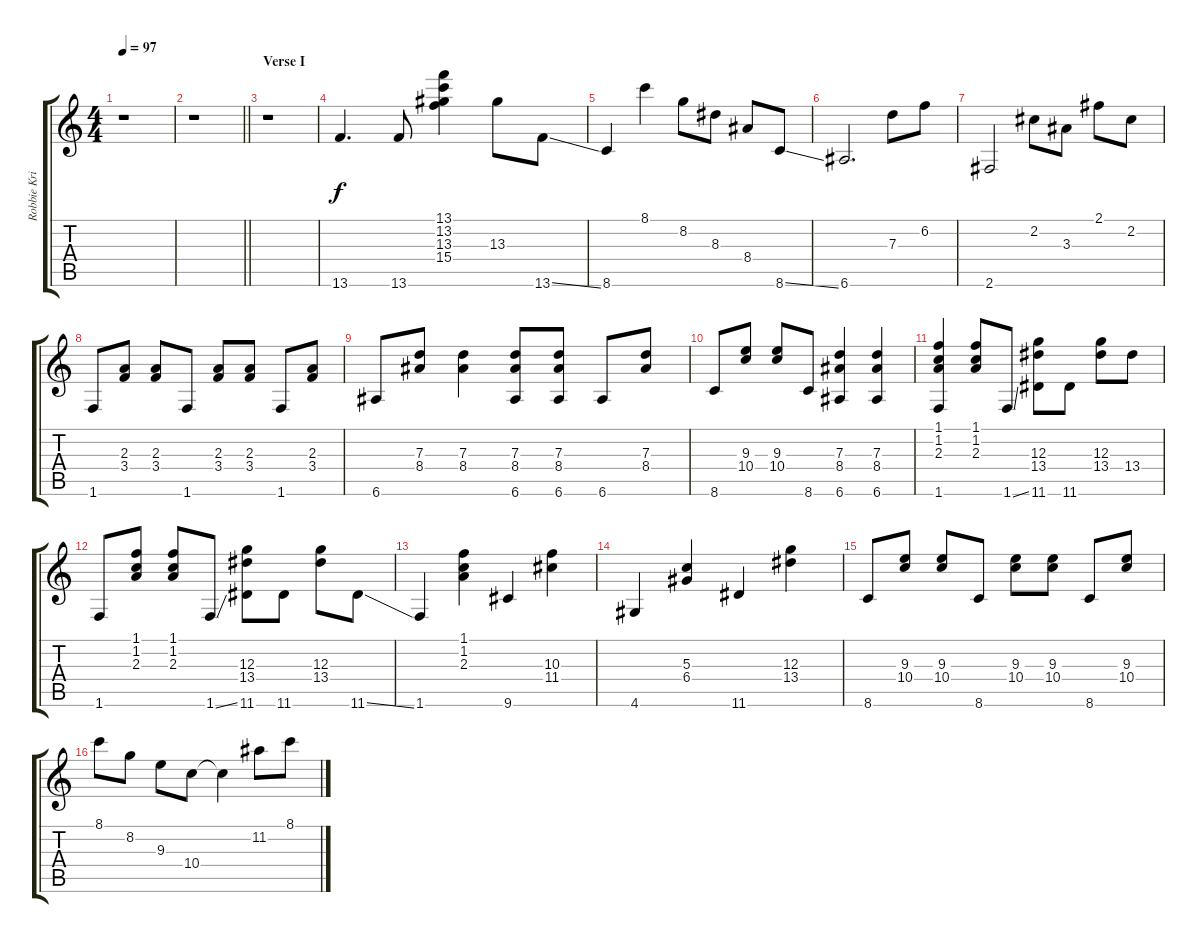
\track ("Robbie Krieger" "Robbie Kri") {instrument electricguitarclean}
\staff {score tabs}
\tuning (E4 B3 G3 D3 A2 E2) {hide}
\ts (4 4)
\tempo 97
\clef g2
\ks c
r.1{dy f instrument electricguitarclean} |
\barLineRight lightlight
r.1 |
\section ("" "Verse I")
r.1 |
13.6.4{d} 13.6.8 (13.1 13.2 13.3 15.4).4 13.3.8 13.6{ss}.8 |
8.6.4 8.1.4 8.2.8 8.3.8 8.4.8 8.6{ss}.8 |
6.6.2{d} 7.3.8 6.2.8 |
2.6.2 2.2.8 3.3.8 2.1.8 2.2.8 |
1.6.8 (2.3 3.4).8 (2.3 3.4).8 1.6.8 (2.3 3.4).8 (2.3 3.4).8 1.6.8 (2.3 3.4).8 |
6.6.8 (7.3 8.4).8 (7.3 8.4).4 (7.3 8.4 6.6).8 (7.3 8.4 6.6).8 6.6.8 (7.3 8.4).8 |
8.6.8 (9.3 10.4).8 (9.3 10.4).8 8.6.8 (7.3 8.4 6.6).4 (7.3 8.4 6.6).4 |
(1.1 1.2 2.3 1.6).4 (1.1 1.2 2.3).8 1.6{ss}.8 (12.3 13.4 11.6).8 11.6.8 (12.3 13.4).8 13.4.8 |
1.6.8 (1.1 1.2 2.3).8 (1.1 1.2 2.3).8 1.6{ss}.8 (12.3 13.4 11.6).8 11.6.8 (12.3 13.4).8 11.6{ss}.8 |
1.6.4 (1.1 1.2 2.3).4 9.6.4 (10.3 11.4).4 |
4.6.4 (5.3 6.4).4 11.6.4 (12.3 13.4).4 |
8.6.8 (9.3 10.4).8 (9.3 10.4).8 8.6.8 (9.3 10.4).8 (9.3 10.4).8 8.6.8 (9.3 10.4).8 |
8.1.8 8.2.8 9.3.8 10.4.8 10.4{t}.4 11.2.8 8.1.8
